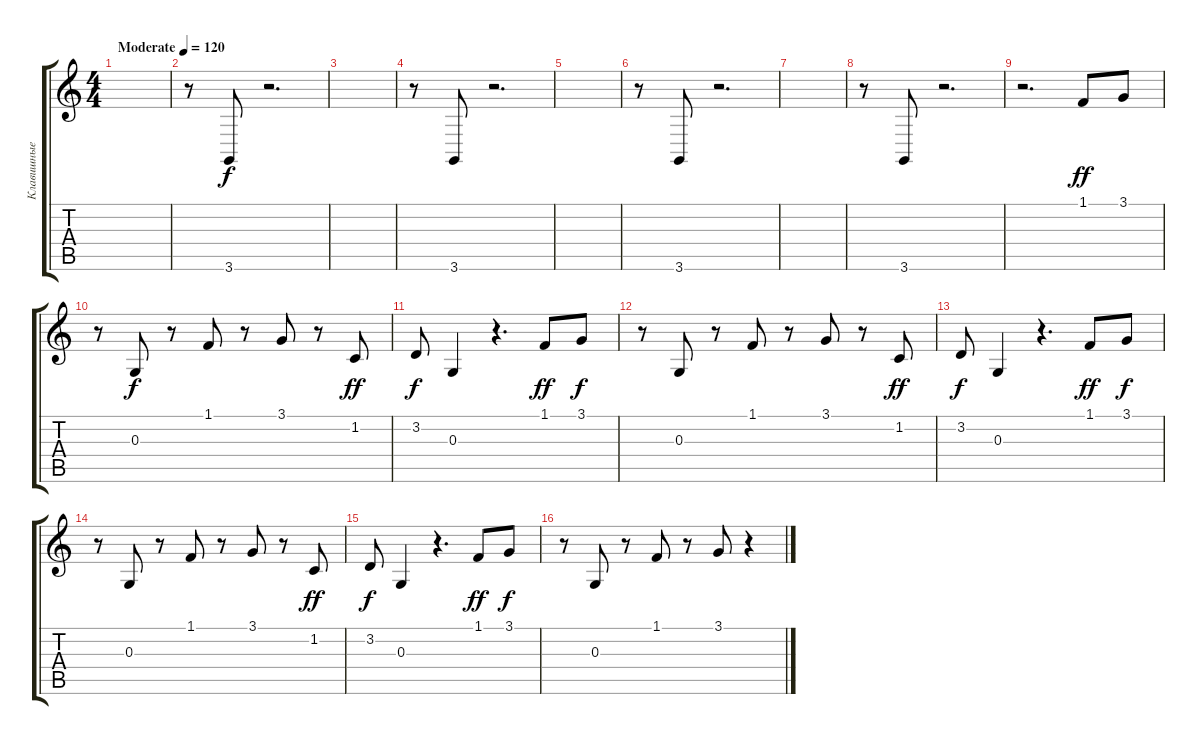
\track ("Клавишные 3" "Клавишные ") {instrument harpsichord}
\staff {score tabs}
\tuning (E4 B3 G3 D3 A2 E2) {hide}
\ts (4 4)
\tempo (120 "Moderate")
\clef g2
\ks c
|
r.8 3.6.8 r.2{d} |
|
r.8 3.6.8 r.2{d} |
|
r.8 3.6.8 r.2{d} |
|
r.8 3.6.8 r.2{d} |
r.2{d} 1.1.8{dy ff} 3.1.8 |
r.8 0.3.8{dy f} r.8 1.1.8 r.8 3.1.8 r.8 1.2.8{dy ff} |
3.2.8{dy f} 0.3.4 r.4{d} 1.1.8{dy ff} 3.1.8{dy f} |
r.8 0.3.8 r.8 1.1.8 r.8 3.1.8 r.8 1.2.8{dy ff} |
3.2.8{dy f} 0.3.4 r.4{d} 1.1.8{dy ff} 3.1.8{dy f} |
r.8 0.3.8 r.8 1.1.8 r.8 3.1.8 r.8 1.2.8{dy ff} |
3.2.8{dy f} 0.3.4 r.4{d} 1.1.8{dy ff} 3.1.8{dy f} |
r.8 0.3.8 r.8 1.1.8 r.8 3.1.8 r.4
